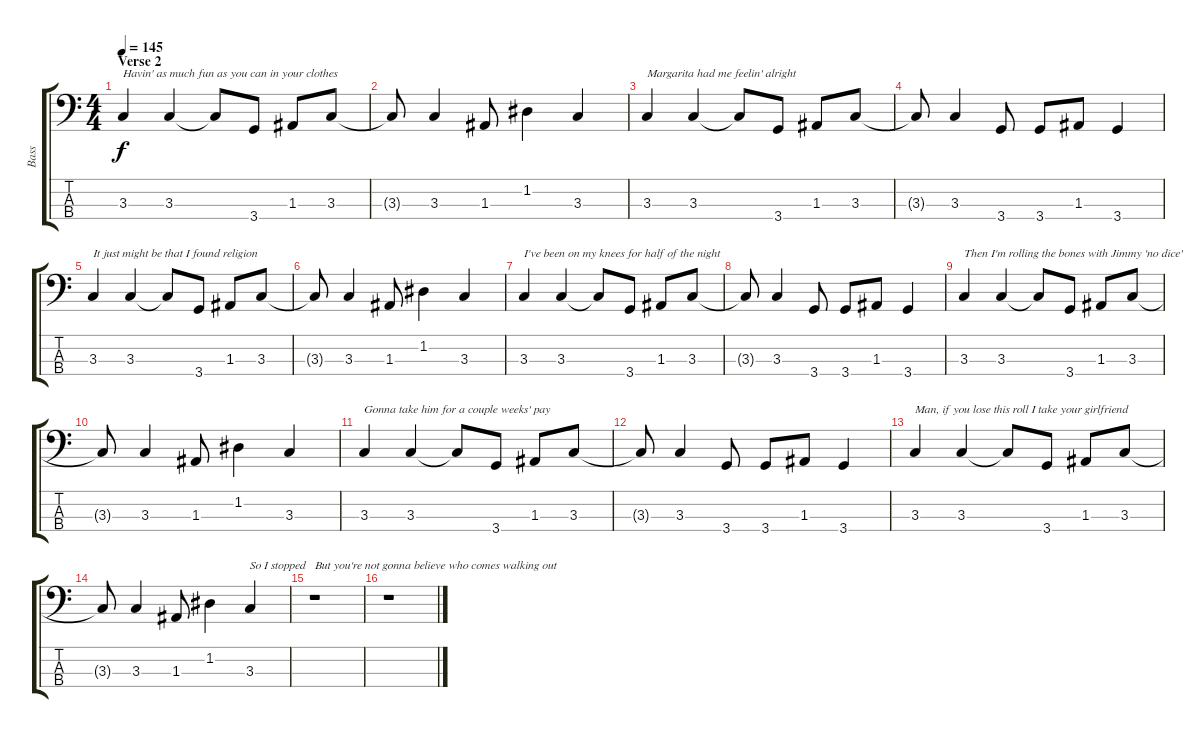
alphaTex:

\track ("Bass" "Bass") {instrument electricbasspick}
\staff {score tabs}
\tuning (G2 D2 A1 E1) {hide}
\ts (4 4)
\section ("" "Verse 2")
\tempo 145
\clef f4
\ks c
3.3.4{txt "Havin' as much fun as you can in your clothes" dy f} 3.3.4 3.3{t}.8 3.4.8 1.3.8 3.3.8 |
3.3{t}.8 3.3.4 1.3.8 1.2.4 3.3.4 |
3.3.4{txt "Margarita had me feelin' alright "} 3.3.4 3.3{t}.8 3.4.8 1.3.8 3.3.8 |
3.3{t}.8 3.3.4 3.4.8 3.4.8 1.3.8 3.4.4 |
3.3.4{txt "It just might be that I found religion "} 3.3.4 3.3{t}.8 3.4.8 1.3.8 3.3.8 |
3.3{t}.8 3.3.4 1.3.8 1.2.4 3.3.4 |
3.3.4{txt "I've been on my knees for half of the night "} 3.3.4 3.3{t}.8 3.4.8 1.3.8 3.3.8 |
3.3{t}.8 3.3.4 3.4.8 3.4.8 1.3.8 3.4.4 |
3.3.4{txt "Then I'm rolling the bones with Jimmy 'no dice' "} 3.3.4 3.3{t}.8 3.4.8 1.3.8 3.3.8 |
3.3{t}.8 3.3.4 1.3.8 1.2.4 3.3.4 |
3.3.4{txt "Gonna take him for a couple weeks' pay "} 3.3.4 3.3{t}.8 3.4.8 1.3.8 3.3.8 |
3.3{t}.8 3.3.4 3.4.8 3.4.8 1.3.8 3.4.4 |
3.3.4{txt "Man, if you lose this roll I take your girlfriend "} 3.3.4 3.3{t}.8 3.4.8 1.3.8 3.3.8 |
3.3{t}.8 3.3.4 1.3.8 1.2.4 3.3.4{txt "So I stopped"} |
r.1{txt "But you're not gonna believe who comes walking out"} |
r.1
